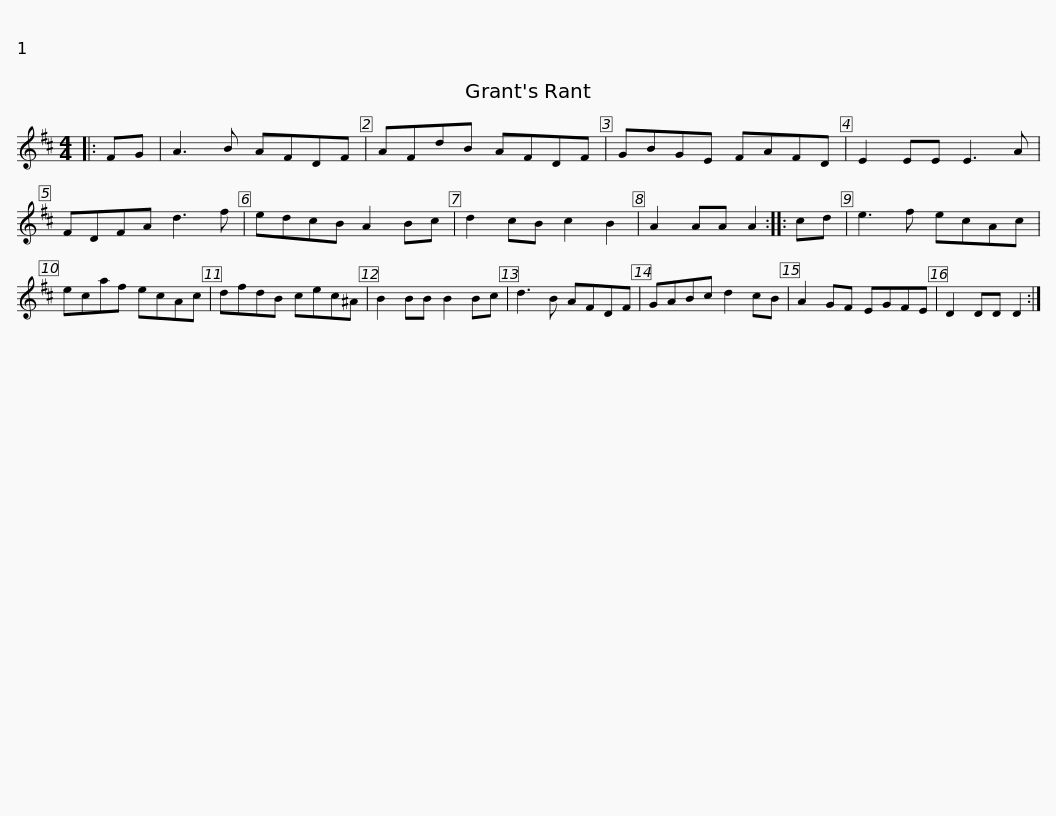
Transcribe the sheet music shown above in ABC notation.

X:1
L:1/8
M:4/4
I:linebreak $
K:D
V:1 treble
V:1
|: FG | A3 B AFDF | AFdB AFDF | GBGE FAFD | E2 EE E3 A | %5
 FDFA d3 f |$ edcB A2 Bc | d2 cB c2 B2 | A2 AA A2 :: cd | %10
 e3 f ecAc | ecaf ecAc | dfdB cec^A |$ B2 BB B2 Bc | d3 B AFDF | %15
 GABc d2 cB | A2 GF EGFE | D2 DD D2 :| %18
